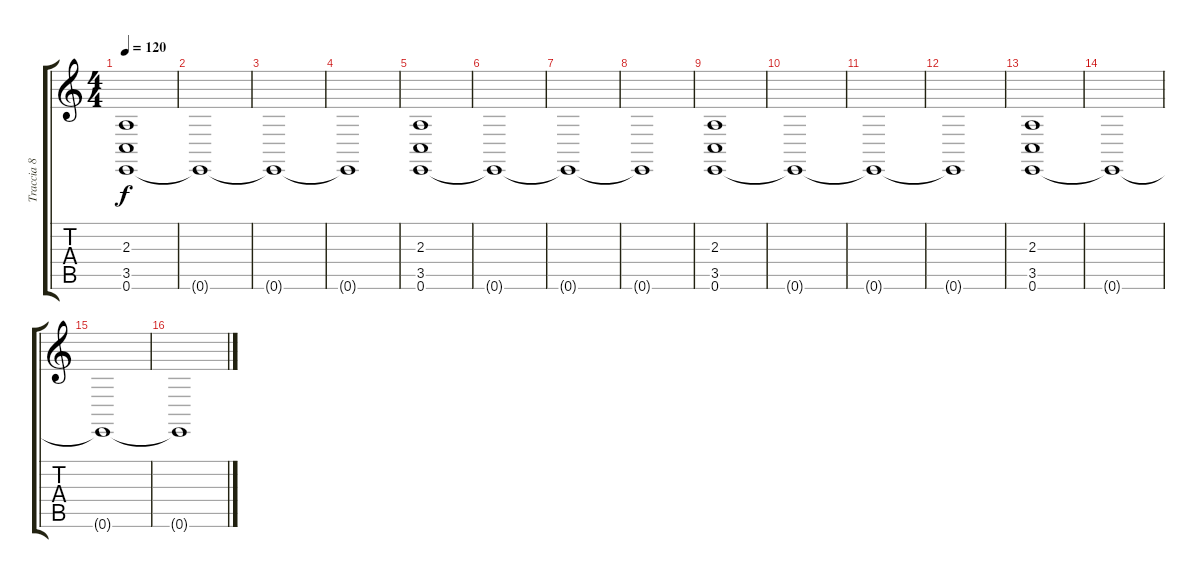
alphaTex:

\track ("Traccia 8" "Traccia 8") {instrument synthvoice}
\staff {score tabs}
\tuning (E4 B3 G3 D3 A2 E2) {hide}
\ts (4 4)
\tempo 120
\clef g2
\ks c
(2.3 3.5 0.6).1{dy f} |
0.6{t}.1 |
0.6{t}.1 |
0.6{t}.1 |
(2.3 3.5 0.6).1 |
0.6{t}.1 |
0.6{t}.1 |
0.6{t}.1 |
(2.3 3.5 0.6).1 |
0.6{t}.1 |
0.6{t}.1 |
0.6{t}.1 |
(2.3 3.5 0.6).1 |
0.6{t}.1 |
0.6{t}.1 |
0.6{t}.1
